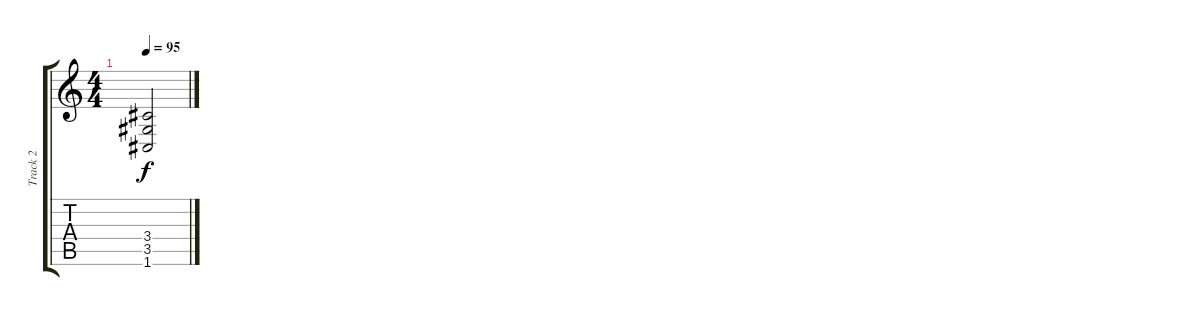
\track ("Track 2" "Track 2") {instrument distortionguitar}
\staff {score tabs}
\tuning (C4 G3 Eb3 Bb2 F2 C2) {hide}
\ts (4 4)
\tempo 95
\clef g2
\ks c
(3.4 3.5 1.6).2{dy f}
